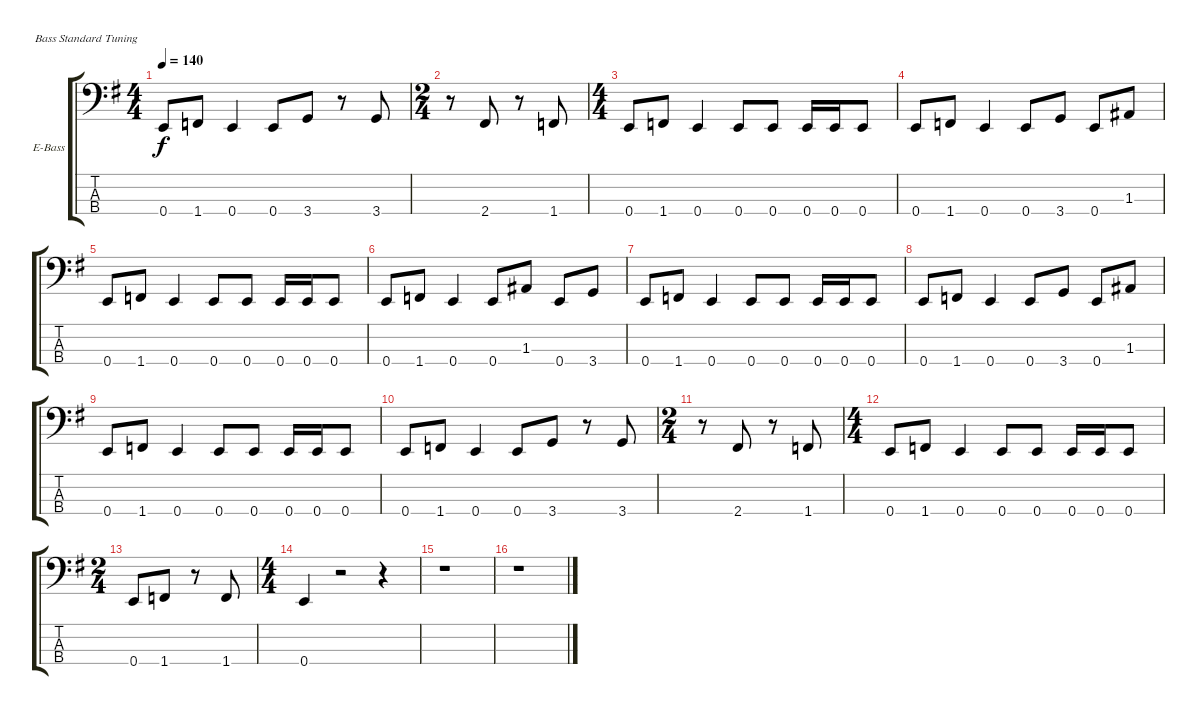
\bracketExtendMode groupsimilarinstruments
\firstSystemTrackNameOrientation horizontal
\otherSystemsTrackNameOrientation horizontal
\track ("Bass" "E-Bass") {instrument electricbasspick}
\staff {score tabs}
\tuning (G2 D2 A1 E1)
\ts (4 4)
\tempo 140
\clef f4
\scale
1.05549
\ks g
0.4.8{dy f} 1.4.8 0.4.4 0.4.8 3.4.8 r.8 3.4.8 |
\ts (2 4)
\scale
0.944515 r.8 2.4.8 r.8 1.4.8 |
\ts (4 4)
\scale
1.08575 0.4.8 1.4.8 0.4.4 0.4.8 0.4.8 0.4.16 0.4.16 0.4.8 |
\scale
0.91425 0.4.8 1.4.8 0.4.4 0.4.8 3.4.8 0.4.8 1.3.8 |
\scale
1.05549 0.4.8 1.4.8 0.4.4 0.4.8 0.4.8 0.4.16 0.4.16 0.4.8 |
\scale
0.944515 0.4.8 1.4.8 0.4.4 0.4.8 1.3.8 0.4.8 3.4.8 |
\scale
1.05549 0.4.8 1.4.8 0.4.4 0.4.8 0.4.8 0.4.16 0.4.16 0.4.8 |
\scale
0.944515 0.4.8 1.4.8 0.4.4 0.4.8 3.4.8 0.4.8 1.3.8 |
\scale
1.05549 0.4.8 1.4.8 0.4.4 0.4.8 0.4.8 0.4.16 0.4.16 0.4.8 |
\scale
0.944515 0.4.8 1.4.8 0.4.4 0.4.8 3.4.8 r.8 3.4.8 |
\ts (2 4)
\scale
1.08575 r.8 2.4.8 r.8 1.4.8 |
\ts (4 4)
\scale
0.91425 0.4.8 1.4.8 0.4.4 0.4.8 0.4.8 0.4.16 0.4.16 0.4.8 |
\ts (2 4)
\scale
1.08575 0.4.8 1.4.8 r.8 1.4.8 |
\ts (4 4)
\scale
0.91425 0.4.4 r.2 r.4 |
\scale
1.05549 r.1 |
\scale
0.944515 r.1
